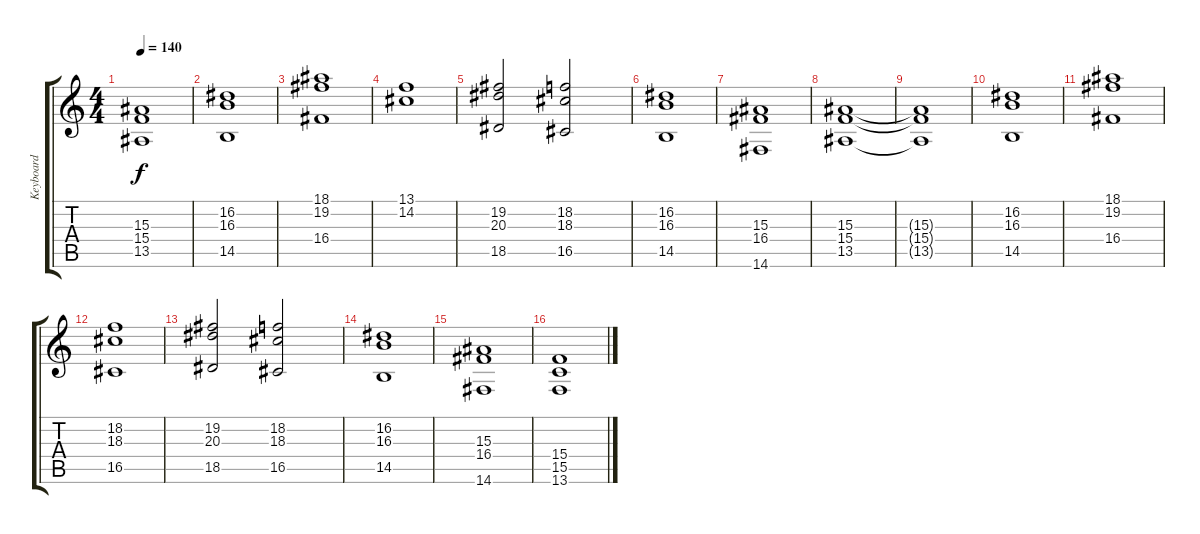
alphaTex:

\track ("Keyboard" "Keyboard") {instrument stringensemble1}
\staff {score tabs}
\tuning (E4 B3 G3 D3 A2 E2) {hide}
\ts (4 4)
\tempo 140
\clef g2
\ks c
(15.3 15.4 13.5).1{dy f} |
(16.2 16.3 14.5).1 |
(18.1 19.2 16.4).1 |
(13.1 14.2).1 |
(19.2 20.3 18.5).2 (18.2 18.3 16.5).2 |
(16.2 16.3 14.5).1 |
(15.3 16.4 14.6).1 |
(15.3 15.4 13.5).1 |
(15.3{t} 15.4{t} 13.5{t}).1 |
(16.2 16.3 14.5).1 |
(18.1 19.2 16.4).1 |
(18.2 18.3 16.5).1 |
(19.2 20.3 18.5).2 (18.2 18.3 16.5).2 |
(16.2 16.3 14.5).1 |
(15.3 16.4 14.6).1 |
(15.4 15.5 13.6).1
